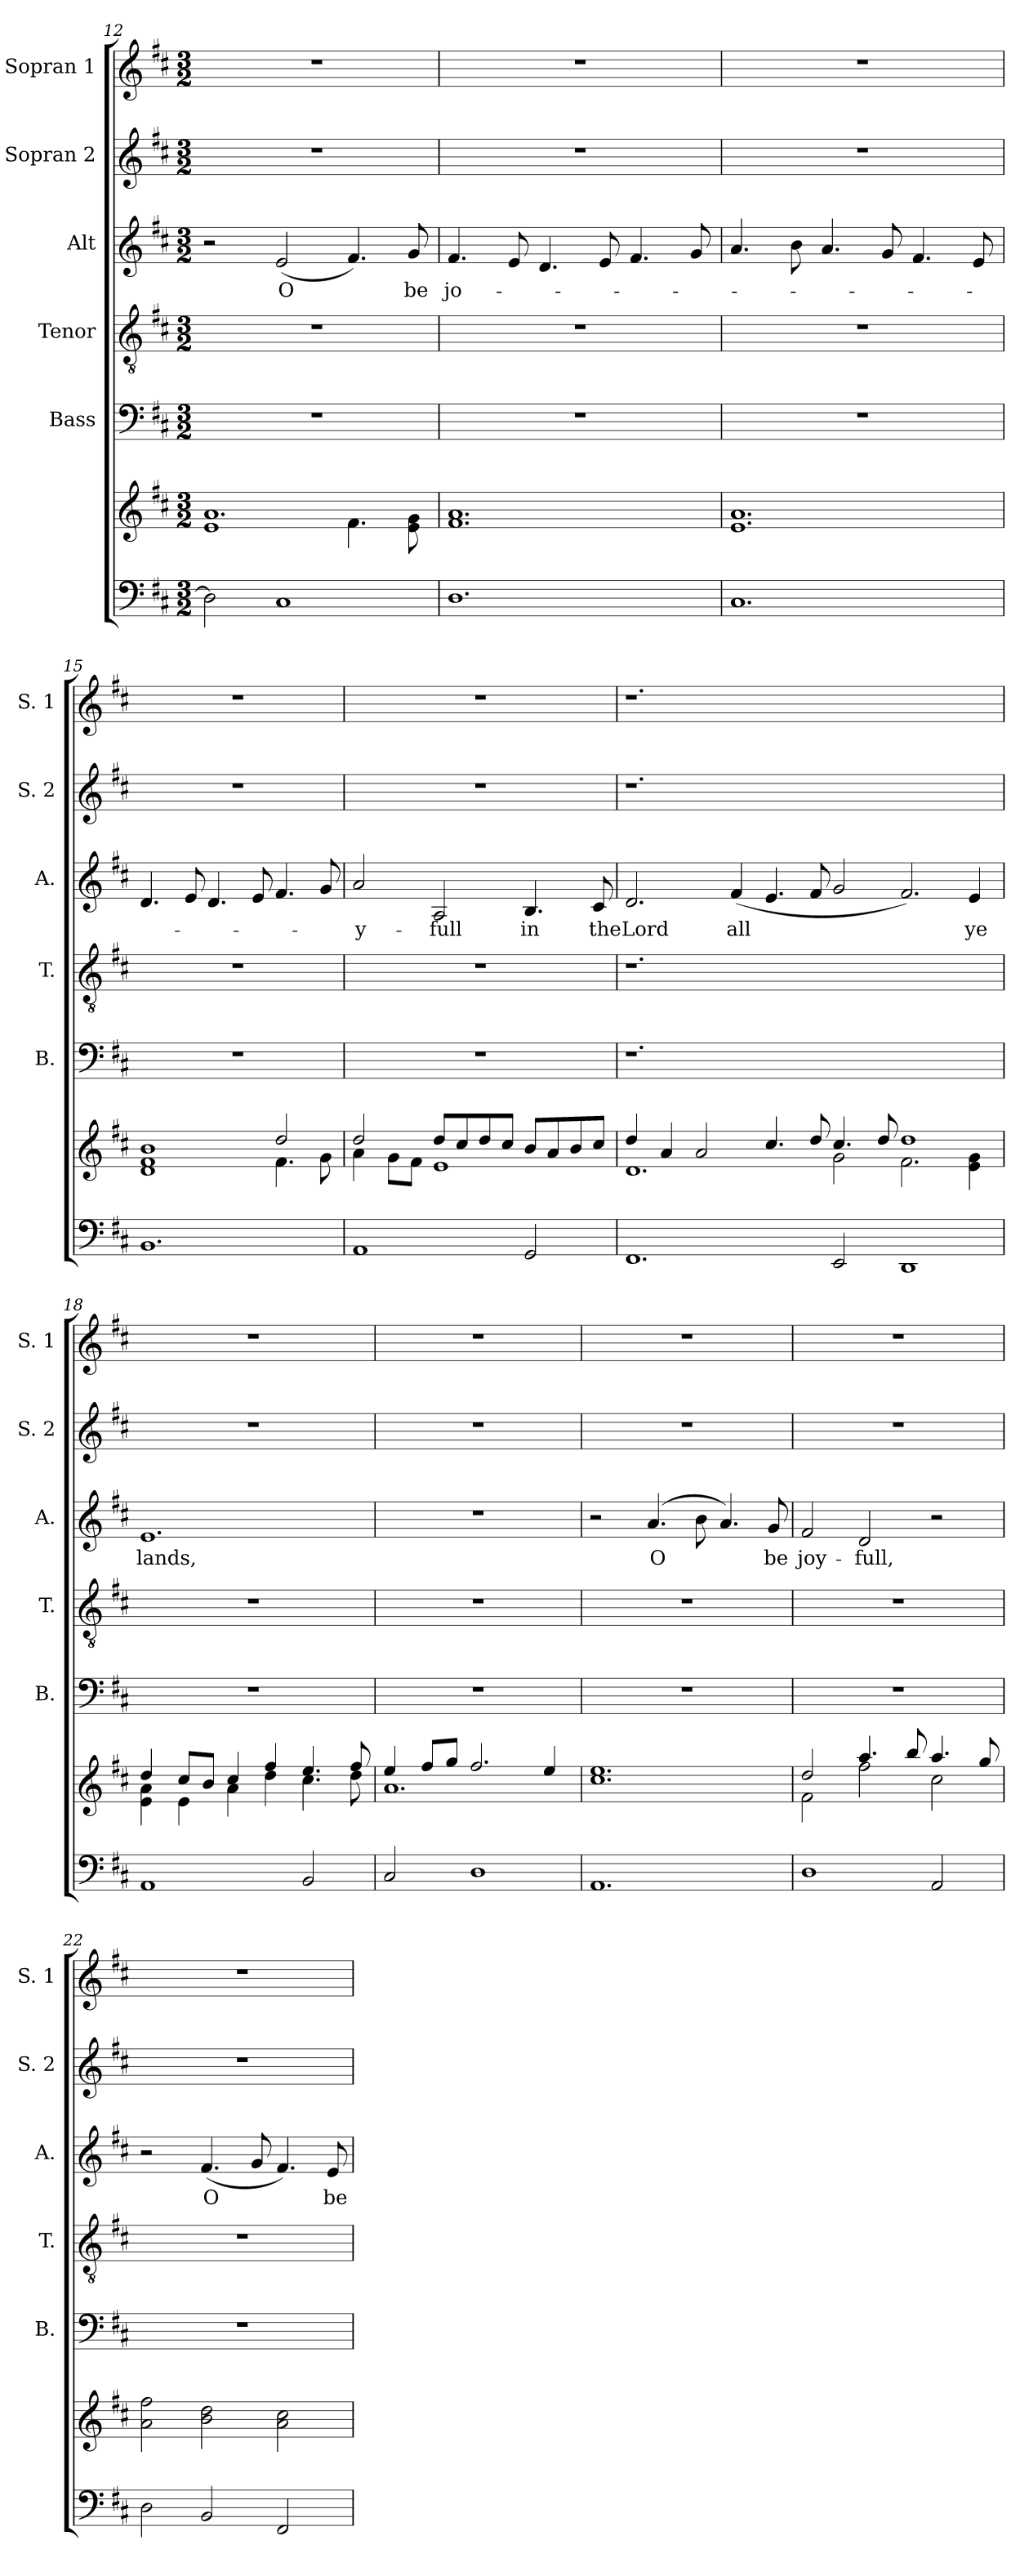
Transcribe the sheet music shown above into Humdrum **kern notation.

**kern	**kern	**kern	**kern	**kern	**text	**kern	**kern
*part6	*part6	*part5	*part4	*part3	*part3	*part2	*part1
*staff7	*staff6	*staff5	*staff4	*staff3	*staff3	*staff2	*staff1
*	*	*I"Bass	*I"Tenor	*I"Alt	*	*I"Sopran 2	*I"Sopran 1
*	*	*I'B.	*I'T.	*I'A.	*	*I'S. 2	*I'S. 1
*clefF4	*clefG2	*clefF4	*clefGv2	*clefG2	*	*clefG2	*clefG2
*k[f#c#]	*k[f#c#]	*k[f#c#]	*k[f#c#]	*k[f#c#]	*	*k[f#c#]	*k[f#c#]
*D:	*D:	*D:	*D:	*D:	*	*D:	*D:
*M3/2	*M3/2	*M3/2	*M3/2	*M3/2	*	*M3/2	*M3/2
=12	=12	=12	=12	=12	=12	=12	=12
*	*^	*	*	*	*	*	*
2D\]	1.a	1e	1.r	1.r	2r	.	1.r	1.r
!	!	!	!	!	!	!LO:LY:b	!	!
1C#	.	.	.	.	(<2e/	O	.	.
.	.	4.f#\	.	.	4.f#/)	.	.	.
!	!	!	!	!	!	!LO:LY:b	!	!
.	.	8e\ 8g\	.	.	8g/	be	.	.
=13	=13	=13	=13	=13	=13	=13	=13	=13
!	!	!	!	!	!	!LO:LY:b	!	!
*	*v	*v	*	*	*	*	*	*
1.D	1.f# 1.a	1.r	1.r	4.f#/	jo-	1.r	1.r
.	.	.	.	8e/	.	.	.
.	.	.	.	4.d/	.	.	.
.	.	.	.	8e/	.	.	.
.	.	.	.	4.f#/	.	.	.
.	.	.	.	8g/	.	.	.
=14	=14	=14	=14	=14	=14	=14	=14
1.C#	1.e 1.a	1.r	1.r	4.a/	.	1.r	1.r
.	.	.	.	8b\	.	.	.
.	.	.	.	4.a/	.	.	.
.	.	.	.	8g/	.	.	.
.	.	.	.	4.f#/	.	.	.
.	.	.	.	8e/	.	.	.
!!LO:LB:g=z
=15	=15	=15	=15	=15	=15	=15	=15
*	*^	*	*	*	*	*	*
1.BB	1f# 1b	1d	1.r	1.r	4.d/	.	1.r	1.r
.	.	.	.	.	8e/	.	.	.
.	.	.	.	.	4.d/	.	.	.
.	.	.	.	.	8e/	.	.	.
.	2dd/	4.f#\	.	.	4.f#/	.	.	.
.	.	8g\	.	.	8g/	.	.	.
=16	=16	=16	=16	=16	=16	=16	=16	=16
!	!	!	!	!	!	!LO:LY:b	!	!
1AA	2dd/	4a\	1.r	1.r	2a/	-y-	1.r	1.r
.	.	8g\L	.	.	.	.	.	.
.	.	8f#\J	.	.	.	.	.	.
!	!	!	!	!	!	!LO:LY:b	!	!
.	8dd/L	1e	.	.	2A/	-full	.	.
.	8cc#/	.	.	.	.	.	.	.
.	8dd/	.	.	.	.	.	.	.
.	8cc#/J	.	.	.	.	.	.	.
!	!	!	!	!	!	!LO:LY:b	!	!
2GG/	8b/L	.	.	.	4.B/	in	.	.
.	8a/	.	.	.	.	.	.	.
.	8b/	.	.	.	.	.	.	.
!	!	!	!	!	!	!LO:LY:b	!	!
.	8cc#/J	.	.	.	8c#/	the	.	.
=17	=17	=17	=17	=17	=17	=17	=17	=17
!	!	!	!	!	!	!LO:LY:b	!	!
1.FF#	4dd/	1.d	1.r	1.r	2.d/	Lord	1.r	1.r
.	4a/	.	.	.	.	.	.	.
.	2a/	.	.	.	.	.	.	.
!	!	!	!	!	!	!LO:LY:b	!	!
.	.	.	.	.	(<4f#/	all	.	.
.	4.cc#/	.	.	.	4.e/	.	.	.
.	8dd/	.	.	.	8f#/	.	.	.
2EE/	4.cc#/	2g\	1.ryy	1.ryy	2g/	.	1.ryy	1.ryy
.	8dd/	.	.	.	.	.	.	.
1DD	1dd	2.f#\	.	.	2.f#/)	.	.	.
!	!	!	!	!	!	!LO:LY:b	!	!
.	.	4e\ 4g\	.	.	4e/	ye	.	.
!!LO:PB:g=z
=18	=18	=18	=18	=18	=18	=18	=18	=18
!	!	!	!	!	!	!LO:LY:b	!	!
1AA	4dd/	4e\ 4a\	1.r	1.r	1.e	lands,	1.r	1.r
.	8cc#/L	4e\	.	.	.	.	.	.
.	8b/J	.	.	.	.	.	.	.
.	4cc#/	4a\	.	.	.	.	.	.
.	4ff#/	4dd\	.	.	.	.	.	.
2BB/	4.ee/	4.cc#\	.	.	.	.	.	.
.	8ff#/	8dd\	.	.	.	.	.	.
=19	=19	=19	=19	=19	=19	=19	=19	=19
2C#/	4ee/	1.a	1.r	1.r	1.r	.	1.r	1.r
.	8ff#/L	.	.	.	.	.	.	.
.	8gg/J	.	.	.	.	.	.	.
1D	2.ff#/	.	.	.	.	.	.	.
.	4ee/	.	.	.	.	.	.	.
*	*v	*v	*	*	*	*	*	*
=20	=20	=20	=20	=20	=20	=20	=20
1.AA	1.cc# 1.ee	1.r	1.r	2r	.	1.r	1.r
!	!	!	!	!	!LO:LY:b	!	!
.	.	.	.	(4.a/	O	.	.
.	.	.	.	8b\	.	.	.
.	.	.	.	4.a/)	.	.	.
!	!	!	!	!	!LO:LY:b	!	!
.	.	.	.	8g/	be	.	.
=21	=21	=21	=21	=21	=21	=21	=21
*	*^	*	*	*	*	*	*
!	!	!	!	!	!	!LO:LY:b	!	!
1D	2dd/	2f#\	1.r	1.r	2f#/	joy-	1.r	1.r
!	!	!	!	!	!	!LO:LY:b	!	!
.	4.aa/	2ff#\	.	.	2d/	-full,	.	.
.	8bb/	.	.	.	.	.	.	.
2AA/	4.aa/	2cc#\	.	.	2r	.	.	.
.	8gg/	.	.	.	.	.	.	.
*	*v	*v	*	*	*	*	*	*
!!LO:LB:g=z
=22	=22	=22	=22	=22	=22	=22	=22
2D\	2a\ 2ff#\	1.r	1.r	2r	.	1.r	1.r
!	!	!	!	!	!LO:LY:b	!	!
2BB/	2b\ 2dd\	.	.	(<4.f#/	O	.	.
.	.	.	.	8g/	.	.	.
2FF#/	2a\ 2cc#\	.	.	4.f#/)	.	.	.
!	!	!	!	!	!LO:LY:b	!	!
.	.	.	.	8e/	be	.	.
=	=	=	=	=	=	=	=
*-	*-	*-	*-	*-	*-	*-	*-
